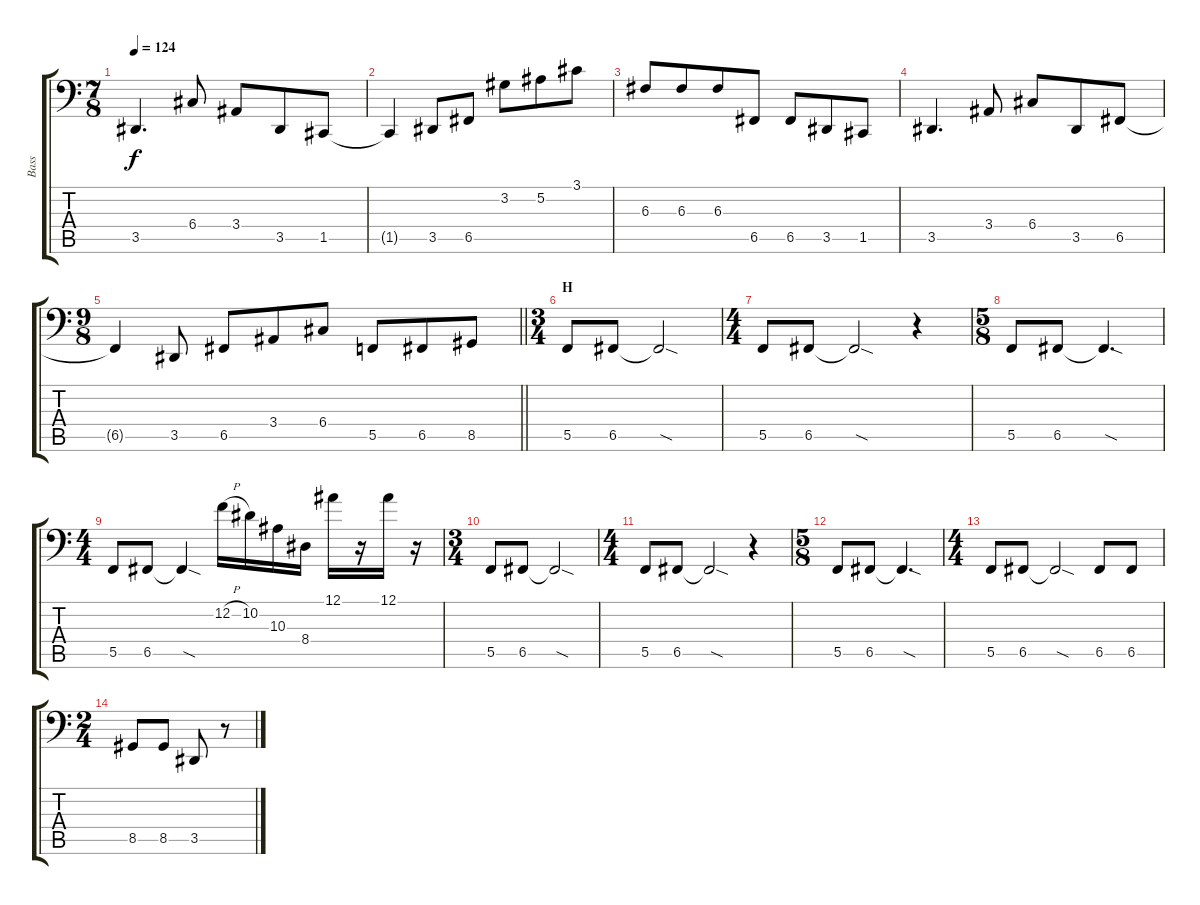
\track ("Bass" "Bass") {instrument electricbasspick}
\staff {score tabs}
\tuning (Bb2 F2 C2 G1 C1 A0) {hide}
\ts (7 8)
\tempo 124
\clef f4
\ks c
3.5.4{d dy f} 6.4.8 3.4.8 3.5.8 1.5.8 |
1.5{t}.4 3.5.8 6.5.8 3.2.8 5.2.8 3.1.8 |
6.3.8 6.3.8 6.3.8 6.5.8 6.5.8 3.5.8 1.5.8 |
3.5.4{d} 3.4.8 6.4.8 3.5.8 6.5.8 |
\ts (9 8)
\barLineRight lightlight
6.5{t}.4 3.5.8 6.5.8 3.4.8 6.4.8 5.5.8 6.5.8 8.5.8 |
\ts (3 4)
\section ("" "H")
5.5.8 6.5.8 6.5{sod t}.2 |
\ts (4 4)
5.5.8 6.5.8 6.5{sod t}.2 r.4 |
\ts (5 8)
5.5.8 6.5.8 6.5{sod t}.4{d} |
\ts (4 4)
5.5.8 6.5.8 6.5{sod t}.4 12.2{h}.16 10.2.16 10.3.16 8.4.16 12.1.16 r.16 12.1.16 r.16 |
\ts (3 4)
5.5.8 6.5.8 6.5{sod t}.2 |
\ts (4 4)
5.5.8 6.5.8 6.5{sod t}.2 r.4 |
\ts (5 8)
5.5.8 6.5.8 6.5{sod t}.4{d} |
\ts (4 4)
5.5.8 6.5.8 6.5{sod t}.2 6.5.8 6.5.8 |
\ts (2 4)
8.5.8 8.5.8 3.5.8 r.8
